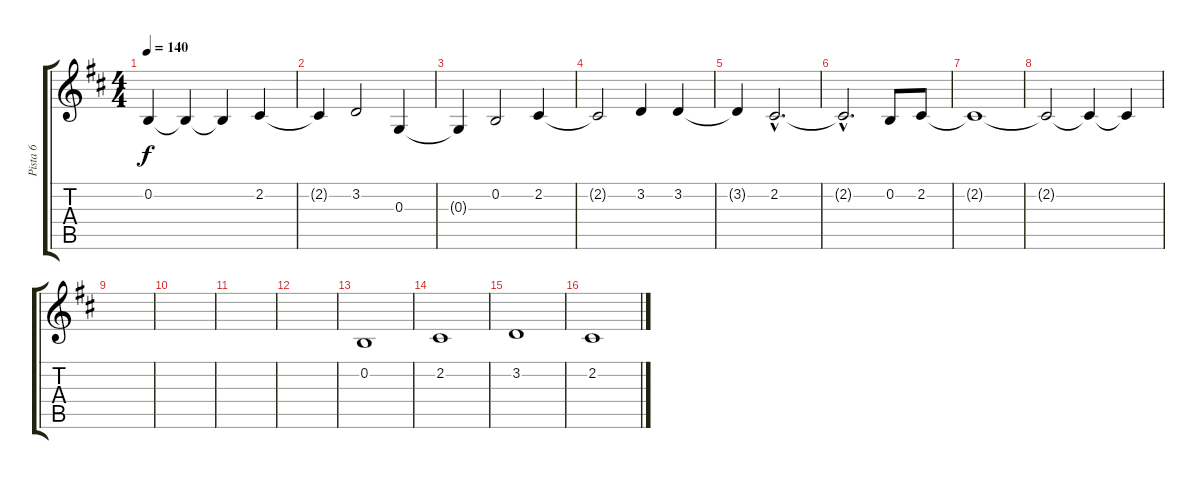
\track ("Pista 6" "Pista 6") {instrument synthstrings1}
\staff {score tabs}
\tuning (E4 B3 G3 D3 A2 E2) {hide}
\ts (4 4)
\tempo 140
\clef g2
\ks d
0.2{t}.4{dy f} 0.2{t}.4 0.2{t}.4 2.2.4 |
2.2{t}.4 3.2.2 0.3.4 |
0.3{t}.4 0.2.2 2.2.4 |
2.2{t}.2 3.2.4 3.2.4 |
3.2{t}.4 2.2{hac}.2{d} |
2.2{hac t}.2{d} 0.2.8 2.2.8 |
2.2{t}.1{volume 10} |
2.2{t}.2{volume 8} 2.2{t}.4{volume 7} 2.2{t}.4{volume 4} |
|
|
|
|
0.2.1 |
2.2.1 |
3.2.1 |
2.2.1
